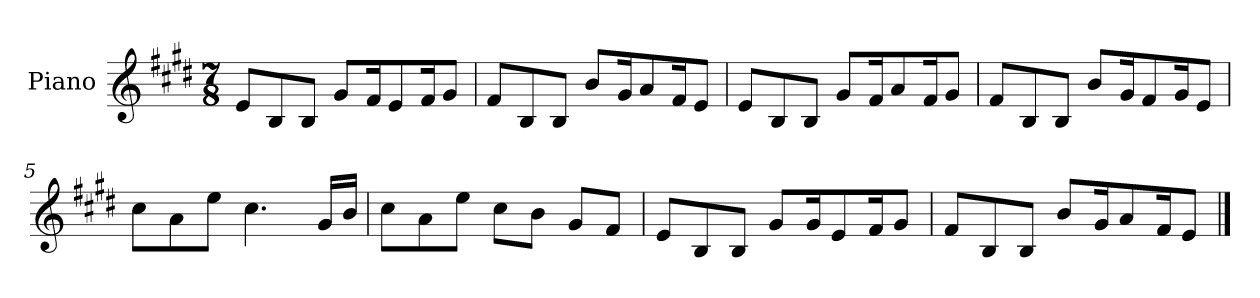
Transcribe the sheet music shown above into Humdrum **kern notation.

**kern
*part1
*staff1
*I"Piano
*I'Pno.
*clefG2
*k[f#c#g#d#]
*M7/8
*MM120
=1
8e/L
8B/
8B/J
8g#/L
16f#/K
8e/
16f#/K
8g#/J
=2
8f#/L
8B/
8B/J
8b/L
16g#/K
8a/
16f#/K
8e/J
=3
8e/L
8B/
8B/J
8g#/L
16f#/K
8a/
16f#/K
8g#/J
=4
8f#/L
8B/
8B/J
8b/L
16g#/K
8f#/
16g#/K
8e/J
=5
8cc#\L
8a\
8ee\J
4.cc#\
16g#/LL
16b/JJ
!!LO:LB:g=z
=6
8cc#\L
8a\
8ee\J
8cc#\L
8b\J
8g#/L
8f#/J
=7
8e/L
8B/
8B/J
8g#/L
16g#/K
8e/
16f#/K
8g#/J
=8
8f#/L
8B/
8B/J
8b/L
16g#/K
8a/
16f#/K
8e/J
==
*-
